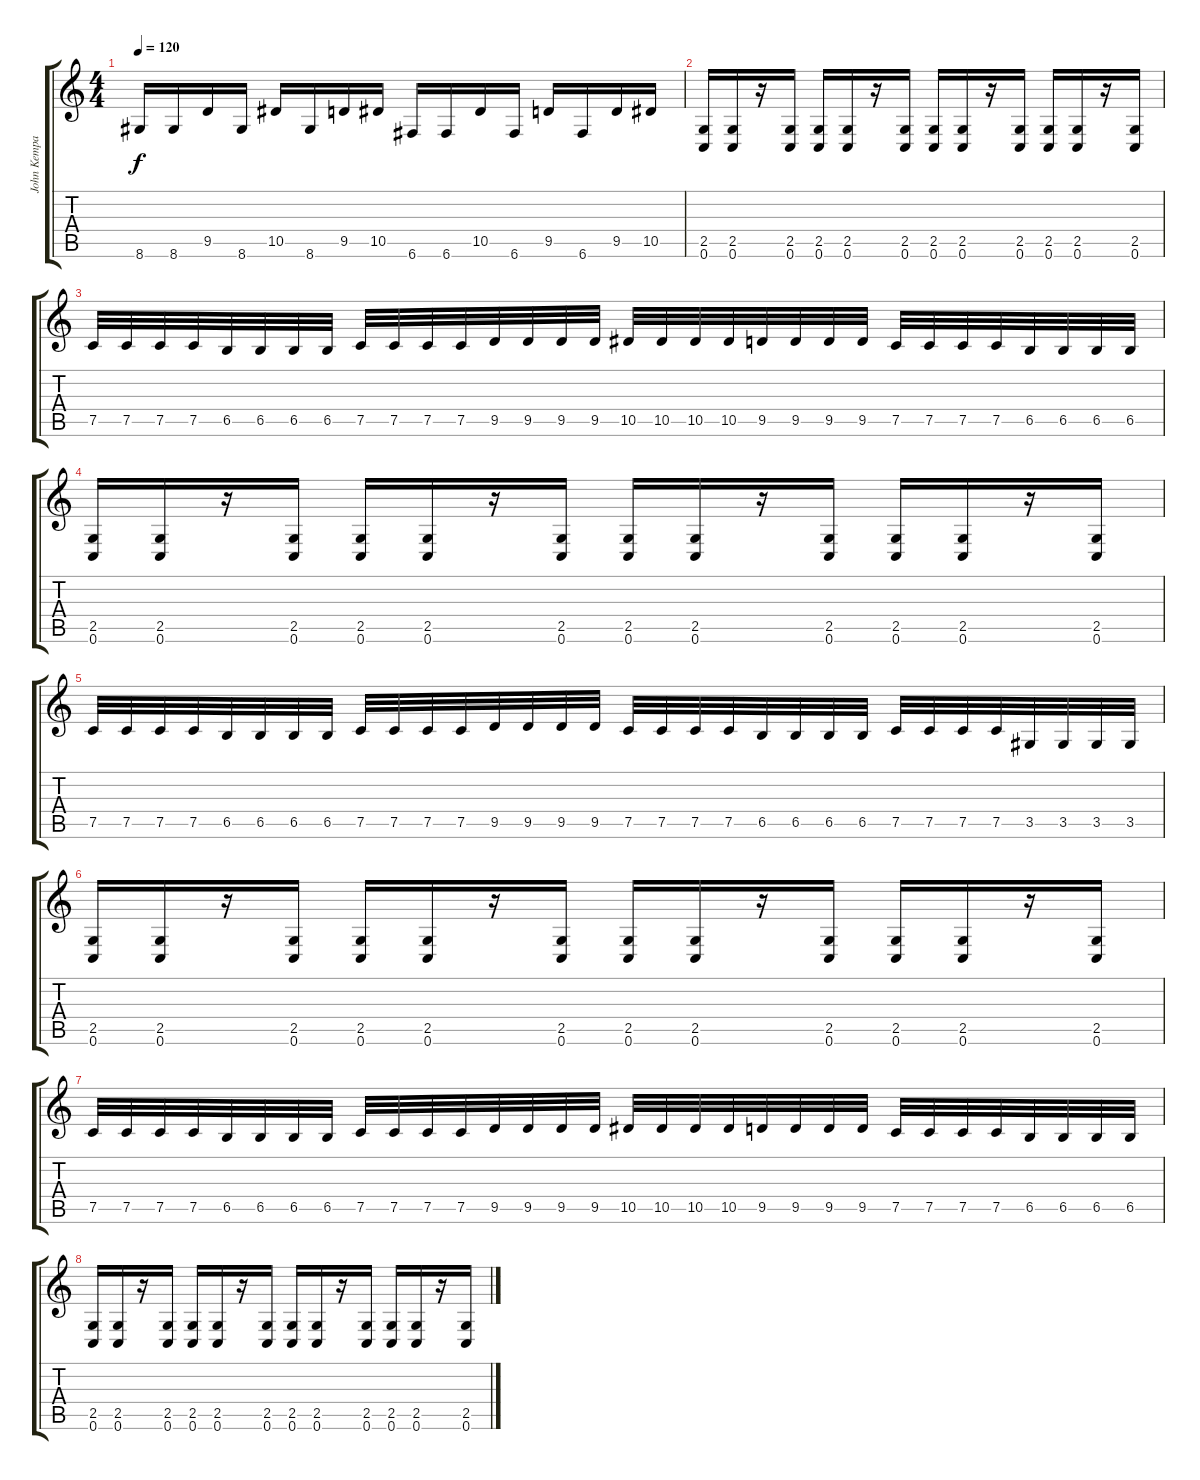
\track ("John Kempainen lead" "John Kempa") {instrument overdrivenguitar}
\staff {score tabs}
\tuning (C4 G3 Eb3 Bb2 F2 C2) {hide}
\ts (4 4)
\tempo 120
\clef g2
\ks c
8.6.16{dy f} 8.6.16 9.5.16 8.6.16 10.5.16 8.6.16 9.5.16 10.5.16 6.6.16 6.6.16 10.5.16 6.6.16 9.5.16 6.6.16 9.5.16 10.5.16 |
(2.5 0.6).16 (2.5 0.6).16 r.16 (2.5 0.6).16 (2.5 0.6).16 (2.5 0.6).16 r.16 (2.5 0.6).16 (2.5 0.6).16 (2.5 0.6).16 r.16 (2.5 0.6).16 (2.5 0.6).16 (2.5 0.6).16 r.16 (2.5 0.6).16 |
7.5.32 7.5.32 7.5.32 7.5.32 6.5.32 6.5.32 6.5.32 6.5.32 7.5.32 7.5.32 7.5.32 7.5.32 9.5.32 9.5.32 9.5.32 9.5.32 10.5.32 10.5.32 10.5.32 10.5.32 9.5.32 9.5.32 9.5.32 9.5.32 7.5.32 7.5.32 7.5.32 7.5.32 6.5.32 6.5.32 6.5.32 6.5.32 |
(2.5 0.6).16 (2.5 0.6).16 r.16 (2.5 0.6).16 (2.5 0.6).16 (2.5 0.6).16 r.16 (2.5 0.6).16 (2.5 0.6).16 (2.5 0.6).16 r.16 (2.5 0.6).16 (2.5 0.6).16 (2.5 0.6).16 r.16 (2.5 0.6).16 |
7.5.32 7.5.32 7.5.32 7.5.32 6.5.32 6.5.32 6.5.32 6.5.32 7.5.32 7.5.32 7.5.32 7.5.32 9.5.32 9.5.32 9.5.32 9.5.32 7.5.32 7.5.32 7.5.32 7.5.32 6.5.32 6.5.32 6.5.32 6.5.32 7.5.32 7.5.32 7.5.32 7.5.32 3.5.32 3.5.32 3.5.32 3.5.32 |
(2.5 0.6).16 (2.5 0.6).16 r.16 (2.5 0.6).16 (2.5 0.6).16 (2.5 0.6).16 r.16 (2.5 0.6).16 (2.5 0.6).16 (2.5 0.6).16 r.16 (2.5 0.6).16 (2.5 0.6).16 (2.5 0.6).16 r.16 (2.5 0.6).16 |
7.5.32 7.5.32 7.5.32 7.5.32 6.5.32 6.5.32 6.5.32 6.5.32 7.5.32 7.5.32 7.5.32 7.5.32 9.5.32 9.5.32 9.5.32 9.5.32 10.5.32 10.5.32 10.5.32 10.5.32 9.5.32 9.5.32 9.5.32 9.5.32 7.5.32 7.5.32 7.5.32 7.5.32 6.5.32 6.5.32 6.5.32 6.5.32 |
(2.5 0.6).16 (2.5 0.6).16 r.16 (2.5 0.6).16 (2.5 0.6).16 (2.5 0.6).16 r.16 (2.5 0.6).16 (2.5 0.6).16 (2.5 0.6).16 r.16 (2.5 0.6).16 (2.5 0.6).16 (2.5 0.6).16 r.16 (2.5 0.6).16
